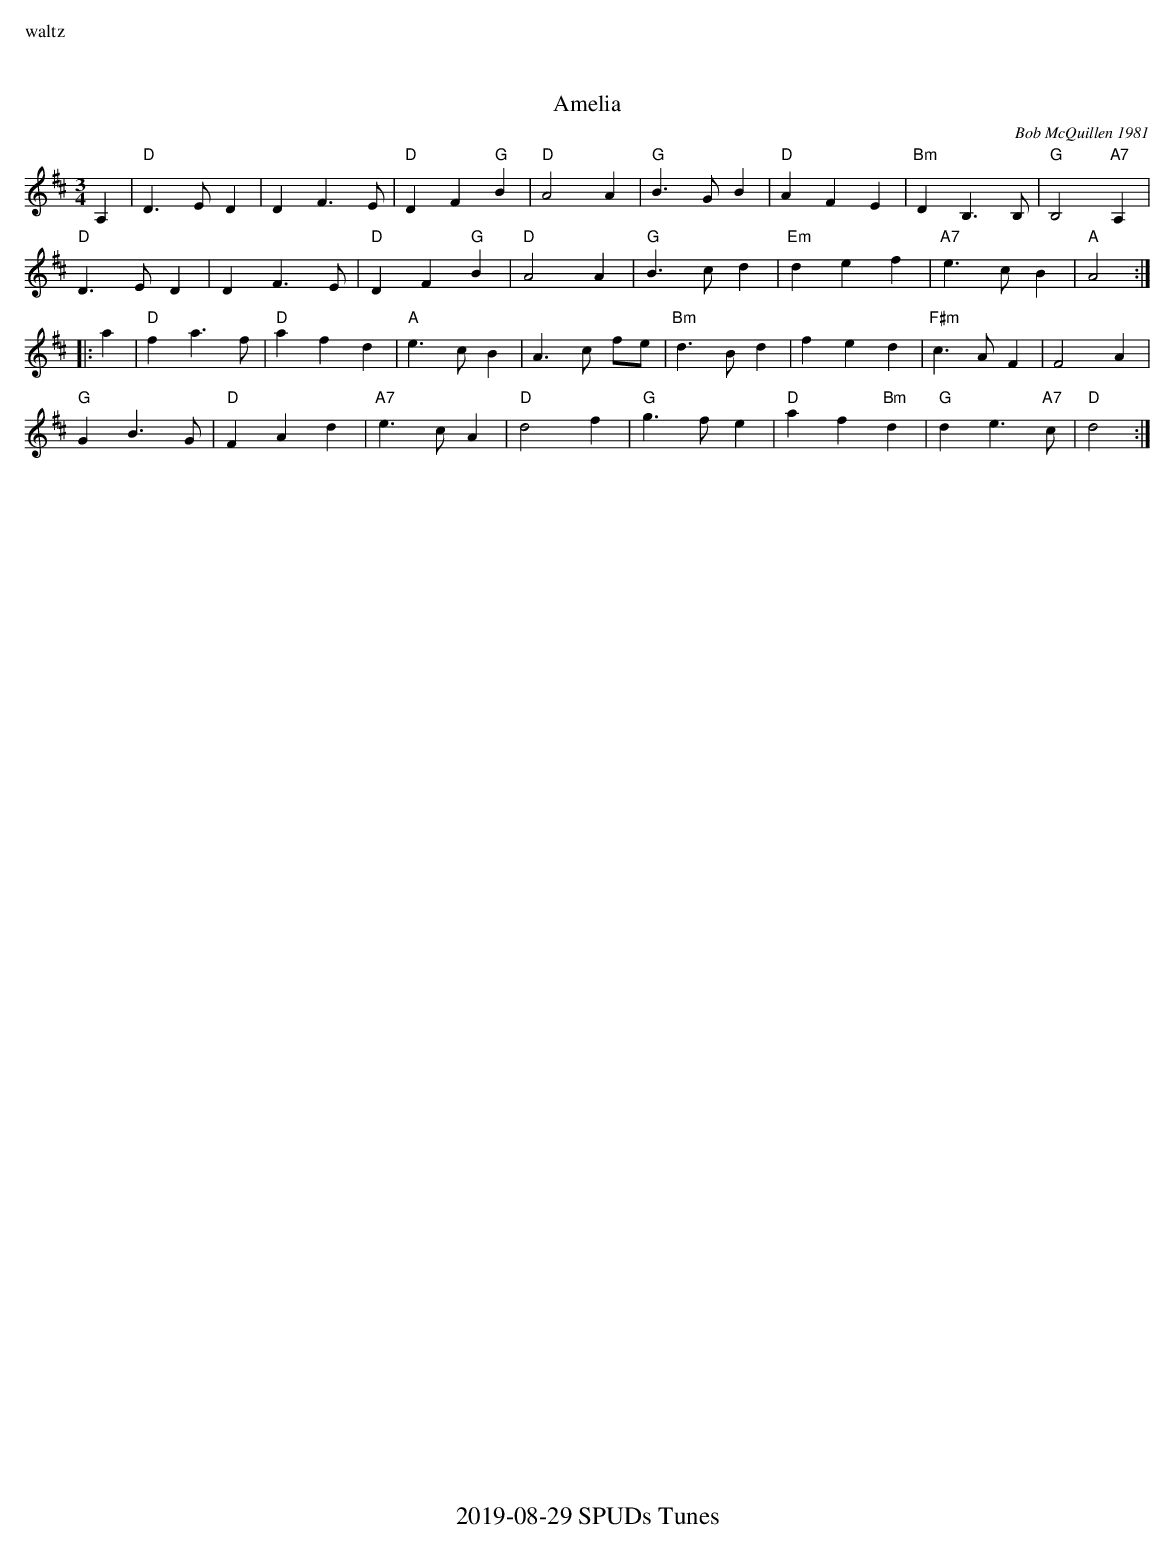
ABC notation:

X:1
%%text waltz
T: Amelia
C: Bob McQuillen 1981
M: 3/4
L: 1/8
K: D
A,2 | "D"D3 E D2 | D2 F3 E | "D"D2 F2 "G"B2 | "D"A4 A2 | \
"G"B3 G B2 | "D"A2 F2 E2 | "Bm"D2 B,3 B, | "G"B,4 "A7"A,2 |
"D"D3 E D2 | D2 F3 E | "D"D2 F2 "G"B2 | "D"A4 A2 | \
"G"B3 c d2 | "Em"d2 e2 f2 | "A7"e3 c B2 | "A"A4 :|
|:a2|"D"f2 a3 f | "D"a2 f2 d2 | "A"e3 c B2 | A3 c fe | \
"Bm"d3 B d2 | f2 e2 d2 | "F#m"c3 A F2 | F4 A2 |
 "G"G2 B3 G | "D"F2 A2 d2 | "A7"e3c A2 | "D"d4 f2 | \
"G"g3 f e2 | "D"a2 f2 "Bm"d2 | "G"d2 e3"A7"c | "D"d4 :|
